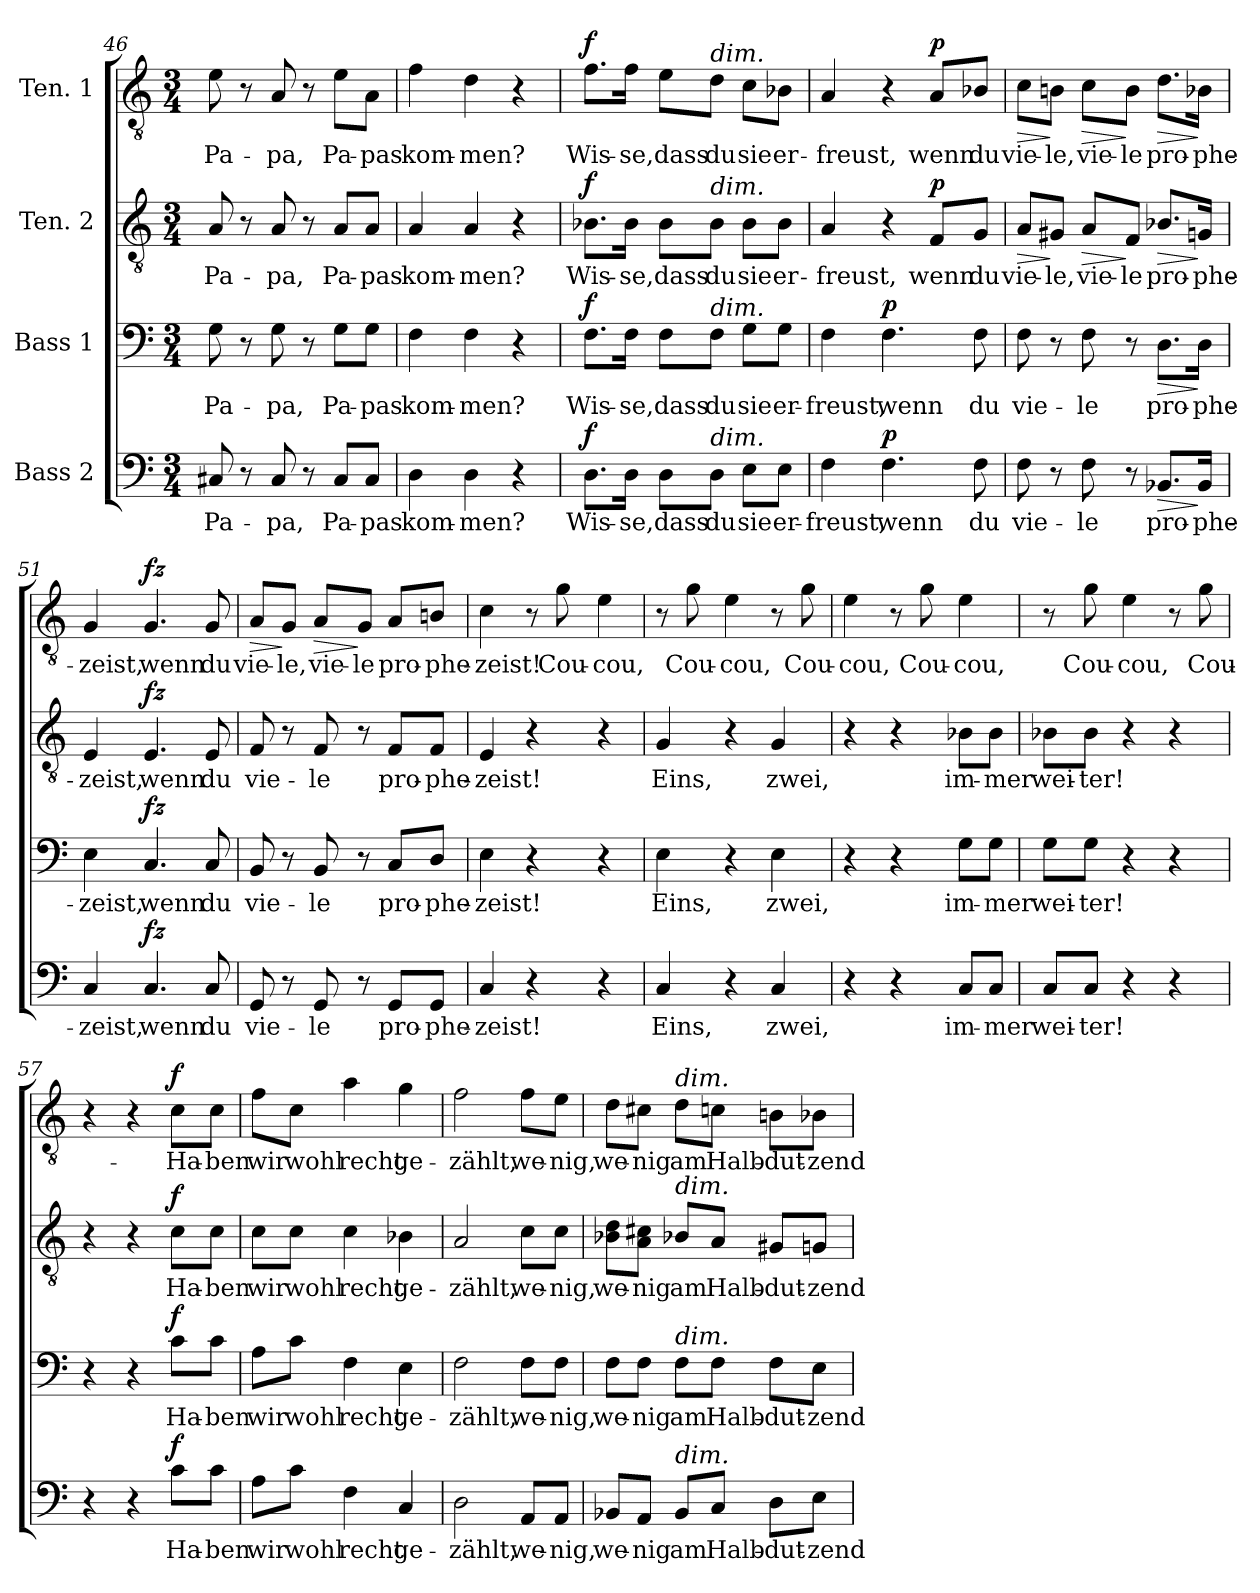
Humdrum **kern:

**kern	**text	**dynam	**kern	**text	**dynam	**kern	**text	**dynam	**kern	**text	**dynam
*part4	*part4	*part4	*part3	*part3	*part3	*part2	*part2	*part2	*part1	*part1	*part1
*staff4	*staff4	*staff4	*staff3	*staff3	*staff3	*staff2	*staff2	*staff2	*staff1	*staff1	*staff1
*I"Bass 2	*	*	*I"Bass 1	*	*	*I"Ten. 2	*	*	*I"Ten. 1	*	*
*clefF4	*	*	*clefF4	*	*	*clefGv2	*	*	*clefGv2	*	*
*k[]	*	*	*k[]	*	*	*k[]	*	*	*k[]	*	*
*M3/4	*	*	*M3/4	*	*	*M3/4	*	*	*M3/4	*	*
=46	=46	=46	=46	=46	=46	=46	=46	=46	=46	=46	=46
!	!LO:LY:b	!	!	!LO:LY:b	!	!	!LO:LY:b	!	!	!LO:LY:b	!
8C#X/	Pa-	.	8G\	Pa-	.	8A/	Pa-	.	8e\	Pa-	.
8r	.	.	8r	.	.	8r	.	.	8r	.	.
!	!LO:LY:b	!	!	!LO:LY:b	!	!	!LO:LY:b	!	!	!LO:LY:b	!
8C#/	-pa,	.	8G\	-pa,	.	8A/	-pa,	.	8A/	-pa,	.
8r	.	.	8r	.	.	8r	.	.	8r	.	.
!	!LO:LY:b	!	!	!LO:LY:b	!	!	!LO:LY:b	!	!	!LO:LY:b	!
8C#/L	Pa-	.	8G\L	Pa-	.	8A/L	Pa-	.	8e\L	Pa-	.
!	!LO:LY:b	!	!	!LO:LY:b	!	!	!LO:LY:b	!	!	!LO:LY:b	!
8C#/J	-pas	.	8G\J	-pas	.	8A/J	-pas	.	8A\J	-pas	.
=47	=47	=47	=47	=47	=47	=47	=47	=47	=47	=47	=47
!	!LO:LY:b	!	!	!LO:LY:b	!	!	!LO:LY:b	!	!	!LO:LY:b	!
4D\	kom-	.	4F\	kom-	.	4A/	kom-	.	4f\	kom-	.
!	!LO:LY:b	!	!	!LO:LY:b	!	!	!LO:LY:b	!	!	!LO:LY:b	!
4D\	-men?	.	4F\	-men?	.	4A/	-men?	.	4d\	-men?	.
4r	.	.	4r	.	.	4r	.	.	4r	.	.
!!LO:LB:g=z
=48	=48	=48	=48	=48	=48	=48	=48	=48	=48	=48	=48
!	!LO:LY:b	!LO:DY:a	!	!LO:LY:b	!LO:DY:a	!	!LO:LY:b	!LO:DY:a	!	!LO:LY:b	!LO:DY:a
8.D\L	Wis-	f	8.F\L	Wis-	f	8.B-X\L	Wis-	f	8.f\L	Wis-	f
!	!LO:LY:b	!	!	!LO:LY:b	!	!	!LO:LY:b	!	!	!LO:LY:b	!
16D\Jk	-se,	.	16F\Jk	-se,	.	16B-\Jk	-se,	.	16f\Jk	-se,	.
!	!LO:LY:b	!	!	!LO:LY:b	!	!	!LO:LY:b	!	!	!LO:LY:b	!
8D\L	dass	.	8F\L	dass	.	8B-\L	dass	.	8e\L	dass	.
!	!	!	!	!	!	!	!	!	!LO:TX:a:i:t=dim.	!	!
!	!	!	!	!	!	!LO:TX:a:i:t=dim.	!	!	!	!	!
!	!	!	!LO:TX:a:i:t=dim.	!	!	!	!	!	!	!	!
!LO:TX:a:i:t=dim.	!	!	!	!	!	!	!	!	!	!	!
!	!LO:LY:b	!	!	!LO:LY:b	!	!	!LO:LY:b	!	!	!LO:LY:b	!
8D\J	du	.	8F\J	du	.	8B-\J	du	.	8d\J	du	.
!	!LO:LY:b	!	!	!LO:LY:b	!	!	!LO:LY:b	!	!	!LO:LY:b	!
8E\L	sie	.	8G\L	sie	.	8B-\L	sie	.	8c\L	sie	.
!	!LO:LY:b	!	!	!LO:LY:b	!	!	!LO:LY:b	!	!	!LO:LY:b	!
8E\J	er-	.	8G\J	er-	.	8B-\J	er-	.	8B-X\J	er-	.
=49	=49	=49	=49	=49	=49	=49	=49	=49	=49	=49	=49
!	!LO:LY:b	!	!	!LO:LY:b	!	!	!LO:LY:b	!	!	!LO:LY:b	!
4F\	-freust,	.	4F\	-freust,	.	4A/	-freust,	.	4A/	-freust,	.
!	!LO:LY:b	!LO:DY:a	!	!LO:LY:b	!LO:DY:a	!	!	!	!	!	!
4.F\	wenn	p	4.F\	wenn	p	4r	.	.	4r	.	.
!	!	!	!	!	!	!	!LO:LY:b	!LO:DY:a	!	!LO:LY:b	!LO:DY:a
.	.	.	.	.	.	8F/L	wenn	p	8A/L	wenn	p
!	!LO:LY:b	!	!	!LO:LY:b	!	!	!LO:LY:b	!	!	!LO:LY:b	!
8F\	du	.	8F\	du	.	8G/J	du	.	8B-X/J	du	.
=50	=50	=50	=50	=50	=50	=50	=50	=50	=50	=50	=50
!	!LO:LY:b	!	!	!LO:LY:b	!	!	!LO:LY:b	!LO:HP:b	!	!LO:LY:b	!LO:HP:b
8F\	vie-	.	8F\	vie-	.	8A/L	vie-	>	8c\L	vie-	>
!	!	!	!	!	!	!	!LO:LY:b	!	!	!LO:LY:b	!
8r	.	.	8r	.	.	8G#X/J	-le,	]	8Bn\J	-le,	]
!	!LO:LY:b	!	!	!LO:LY:b	!	!	!LO:LY:b	!LO:HP:b	!	!LO:LY:b	!LO:HP:b
8F\	-le	.	8F\	-le	.	8A/L	vie-	>	8c\L	vie-	>
!	!	!	!	!	!	!	!LO:LY:b	!	!	!LO:LY:b	!
8r	.	.	8r	.	.	8F/J	-le	]	8B\J	-le	]
!	!LO:LY:b	!LO:HP:b	!	!LO:LY:b	!LO:HP:b	!	!LO:LY:b	!LO:HP:b	!	!LO:LY:b	!LO:HP:b
8.BB-X/L	pro-	>	8.D\L	pro-	>	8.B-X/L	pro-	>	8.d\L	pro-	>
!	!LO:LY:b	!	!	!LO:LY:b	!	!	!LO:LY:b	!	!	!LO:LY:b	!
16BB-/Jk	-phe-	]	16D\Jk	-phe-	]	16Gn/Jk	-phe-	]	16B-X\Jk	-phe-	]
=51	=51	=51	=51	=51	=51	=51	=51	=51	=51	=51	=51
!	!LO:LY:b	!	!	!LO:LY:b	!	!	!LO:LY:b	!	!	!LO:LY:b	!
4C/	-zeist,	.	4E\	-zeist,	.	4E/	-zeist,	.	4G/	-zeist,	.
!	!LO:LY:b	!LO:DY:a	!	!LO:LY:b	!LO:DY:a	!	!LO:LY:b	!LO:DY:a	!	!LO:LY:b	!LO:DY:a
4.C/	wenn	fz	4.C/	wenn	fz	4.E/	wenn	fz	4.G/	wenn	fz
!	!LO:LY:b	!	!	!LO:LY:b	!	!	!LO:LY:b	!	!	!LO:LY:b	!
8C/	du	.	8C/	du	.	8E/	du	.	8G/	du	.
!!LO:PB:g=z
=52	=52	=52	=52	=52	=52	=52	=52	=52	=52	=52	=52
!	!LO:LY:b	!	!	!LO:LY:b	!	!	!LO:LY:b	!	!	!LO:LY:b	!LO:HP:b
8GG/	vie-	.	8BB/	vie-	.	8F/	vie-	.	8A/L	vie-	>
!	!	!	!	!	!	!	!	!	!	!LO:LY:b	!
8r	.	.	8r	.	.	8r	.	.	8G/J	-le,	]
!	!LO:LY:b	!	!	!LO:LY:b	!	!	!LO:LY:b	!	!	!LO:LY:b	!LO:HP:b
8GG/	-le	.	8BB/	-le	.	8F/	-le	.	8A/L	vie-	>
!	!	!	!	!	!	!	!	!	!	!LO:LY:b	!
8r	.	.	8r	.	.	8r	.	.	8G/J	-le	]
!	!LO:LY:b	!	!	!LO:LY:b	!	!	!LO:LY:b	!	!	!LO:LY:b	!
8GG/L	pro-	.	8C/L	pro-	.	8F/L	pro-	.	8A/L	pro-	.
!	!LO:LY:b	!	!	!LO:LY:b	!	!	!LO:LY:b	!	!	!LO:LY:b	!
8GG/J	-phe-	.	8D/J	-phe-	.	8F/J	-phe-	.	8Bn/J	-phe-	.
=53	=53	=53	=53	=53	=53	=53	=53	=53	=53	=53	=53
!	!LO:LY:b	!	!	!LO:LY:b	!	!	!LO:LY:b	!	!	!LO:LY:b	!
4C/	-zeist!	.	4E\	-zeist!	.	4E/	-zeist!	.	4c\	-zeist!	.
4r	.	.	4r	.	.	4r	.	.	8r	.	.
!	!	!	!	!	!	!	!	!	!	!LO:LY:b	!
.	.	.	.	.	.	.	.	.	8g\	Cou-	.
!	!	!	!	!	!	!	!	!	!	!LO:LY:b	!
4r	.	.	4r	.	.	4r	.	.	4e\	-cou,	.
=54	=54	=54	=54	=54	=54	=54	=54	=54	=54	=54	=54
!	!LO:LY:b	!	!	!LO:LY:b	!	!	!LO:LY:b	!	!	!	!
4C/	Eins,	.	4E\	Eins,	.	4G/	Eins,	.	8r	.	.
!	!	!	!	!	!	!	!	!	!	!LO:LY:b	!
.	.	.	.	.	.	.	.	.	8g\	Cou-	.
!	!	!	!	!	!	!	!	!	!	!LO:LY:b	!
4r	.	.	4r	.	.	4r	.	.	4e\	-cou,	.
!	!LO:LY:b	!	!	!LO:LY:b	!	!	!LO:LY:b	!	!	!	!
4C/	zwei,	.	4E\	zwei,	.	4G/	zwei,	.	8r	.	.
!	!	!	!	!	!	!	!	!	!	!LO:LY:b	!
.	.	.	.	.	.	.	.	.	8g\	Cou-	.
=55	=55	=55	=55	=55	=55	=55	=55	=55	=55	=55	=55
!	!	!	!	!	!	!	!	!	!	!LO:LY:b	!
4r	.	.	4r	.	.	4r	.	.	4e\	-cou,	.
4r	.	.	4r	.	.	4r	.	.	8r	.	.
!	!	!	!	!	!	!	!	!	!	!LO:LY:b	!
.	.	.	.	.	.	.	.	.	8g\	Cou-	.
!	!LO:LY:b	!	!	!LO:LY:b	!	!	!LO:LY:b	!	!	!LO:LY:b	!
8C/L	im-	.	8G\L	im-	.	8B-X\L	im-	.	4e\	-cou,	.
!	!LO:LY:b	!	!	!LO:LY:b	!	!	!LO:LY:b	!	!	!	!
8C/J	-mer	.	8G\J	-mer	.	8B-\J	-mer	.	.	.	.
=56	=56	=56	=56	=56	=56	=56	=56	=56	=56	=56	=56
!	!LO:LY:b	!	!	!LO:LY:b	!	!	!LO:LY:b	!	!	!	!
8C/L	wei-	.	8G\L	wei-	.	8B-X\L	wei-	.	8r	.	.
!	!LO:LY:b	!	!	!LO:LY:b	!	!	!LO:LY:b	!	!	!LO:LY:b	!
8C/J	-ter!	.	8G\J	-ter!	.	8B-\J	-ter!	.	8g\	Cou-	.
!	!	!	!	!	!	!	!	!	!	!LO:LY:b	!
4r	.	.	4r	.	.	4r	.	.	4e\	-cou,	.
4r	.	.	4r	.	.	4r	.	.	8r	.	.
!	!	!	!	!	!	!	!	!	!	!LO:LY:b	!
.	.	.	.	.	.	.	.	.	8g\	Cou-	.
!!LO:LB:g=z
=57	=57	=57	=57	=57	=57	=57	=57	=57	=57	=57	=57
4r	.	.	4r	.	.	4r	.	.	4r	.	.
4r	.	.	4r	.	.	4r	.	.	4r	.	.
!	!LO:LY:b	!LO:DY:a	!	!LO:LY:b	!LO:DY:a	!	!LO:LY:b	!LO:DY:a	!	!LO:LY:b	!LO:DY:a
8c\L	Ha-	f	8c\L	Ha-	f	8c\L	Ha-	f	8c\L	Ha-	f
!	!LO:LY:b	!	!	!LO:LY:b	!	!	!LO:LY:b	!	!	!LO:LY:b	!
8c\J	-ben	.	8c\J	-ben	.	8c\J	-ben	.	8c\J	-ben	.
=58	=58	=58	=58	=58	=58	=58	=58	=58	=58	=58	=58
!	!LO:LY:b	!	!	!LO:LY:b	!	!	!LO:LY:b	!	!	!LO:LY:b	!
8A\L	wir	.	8A\L	wir	.	8c\L	wir	.	8f\L	wir	.
!	!LO:LY:b	!	!	!LO:LY:b	!	!	!LO:LY:b	!	!	!LO:LY:b	!
8c\J	wohl	.	8c\J	wohl	.	8c\J	wohl	.	8c\J	wohl	.
!	!LO:LY:b	!	!	!LO:LY:b	!	!	!LO:LY:b	!	!	!LO:LY:b	!
4F\	recht	.	4F\	recht	.	4c\	recht	.	4a\	recht	.
!	!LO:LY:b	!	!	!LO:LY:b	!	!	!LO:LY:b	!	!	!LO:LY:b	!
4C/	ge-	.	4E\	ge-	.	4B-X\	ge-	.	4g\	ge-	.
=59	=59	=59	=59	=59	=59	=59	=59	=59	=59	=59	=59
!	!LO:LY:b	!	!	!LO:LY:b	!	!	!LO:LY:b	!	!	!LO:LY:b	!
2D\	-zählt,	.	2F\	-zählt,	.	2A/	-zählt,	.	2f\	-zählt,	.
!	!LO:LY:b	!	!	!LO:LY:b	!	!	!LO:LY:b	!	!	!LO:LY:b	!
8AA/L	we-	.	8F\L	we-	.	8c\L	we-	.	8f\L	we-	.
!	!LO:LY:b	!	!	!LO:LY:b	!	!	!LO:LY:b	!	!	!LO:LY:b	!
8AA/J	-nig,	.	8F\J	-nig,	.	8c\J	-nig,	.	8e\J	-nig,	.
=60	=60	=60	=60	=60	=60	=60	=60	=60	=60	=60	=60
!	!LO:LY:b	!	!	!LO:LY:b	!	!	!LO:LY:b	!	!	!LO:LY:b	!
8BB-X/L	we-	.	8F\L	we-	.	8B-X!\ 8d\L	we-	.	8d\L	we-	.
!	!LO:LY:b	!	!	!LO:LY:b	!	!	!LO:LY:b	!	!	!LO:LY:b	!
8AA/J	-nig	.	8F\J	-nig	.	8A!\ 8c#X\J	-nig	.	8c#X\J	-nig	.
!	!	!	!	!	!	!	!	!	!LO:TX:a:i:t=dim.	!	!
!	!	!	!	!	!	!LO:TX:a:i:t=dim.	!	!	!	!	!
!	!	!	!LO:TX:a:i:t=dim.	!	!	!	!	!	!	!	!
!LO:TX:a:i:t=dim.	!	!	!	!	!	!	!	!	!	!	!
!	!LO:LY:b	!	!	!LO:LY:b	!	!	!LO:LY:b	!	!	!LO:LY:b	!
8BB-/L	am	.	8F\L	am	.	8B-X/L	am	.	8d\L	am	.
!	!LO:LY:b	!	!	!LO:LY:b	!	!	!LO:LY:b	!	!	!LO:LY:b	!
8C/J	Halb-	.	8F\J	Halb-	.	8A/J	Halb-	.	8cn\J	Halb-	.
!	!LO:LY:b	!	!	!LO:LY:b	!	!	!LO:LY:b	!	!	!LO:LY:b	!
8D\L	-dut-	.	8F\L	-dut-	.	8G#X/L	-dut-	.	8Bn\L	-dut-	.
!	!LO:LY:b	!	!	!LO:LY:b	!	!	!LO:LY:b	!	!	!LO:LY:b	!
8E\J	-zend	.	8E\J	-zend	.	8Gn/J	-zend	.	8B-X\J	-zend	.
=	=	=	=	=	=	=	=	=	=	=	=
*-	*-	*-	*-	*-	*-	*-	*-	*-	*-	*-	*-
